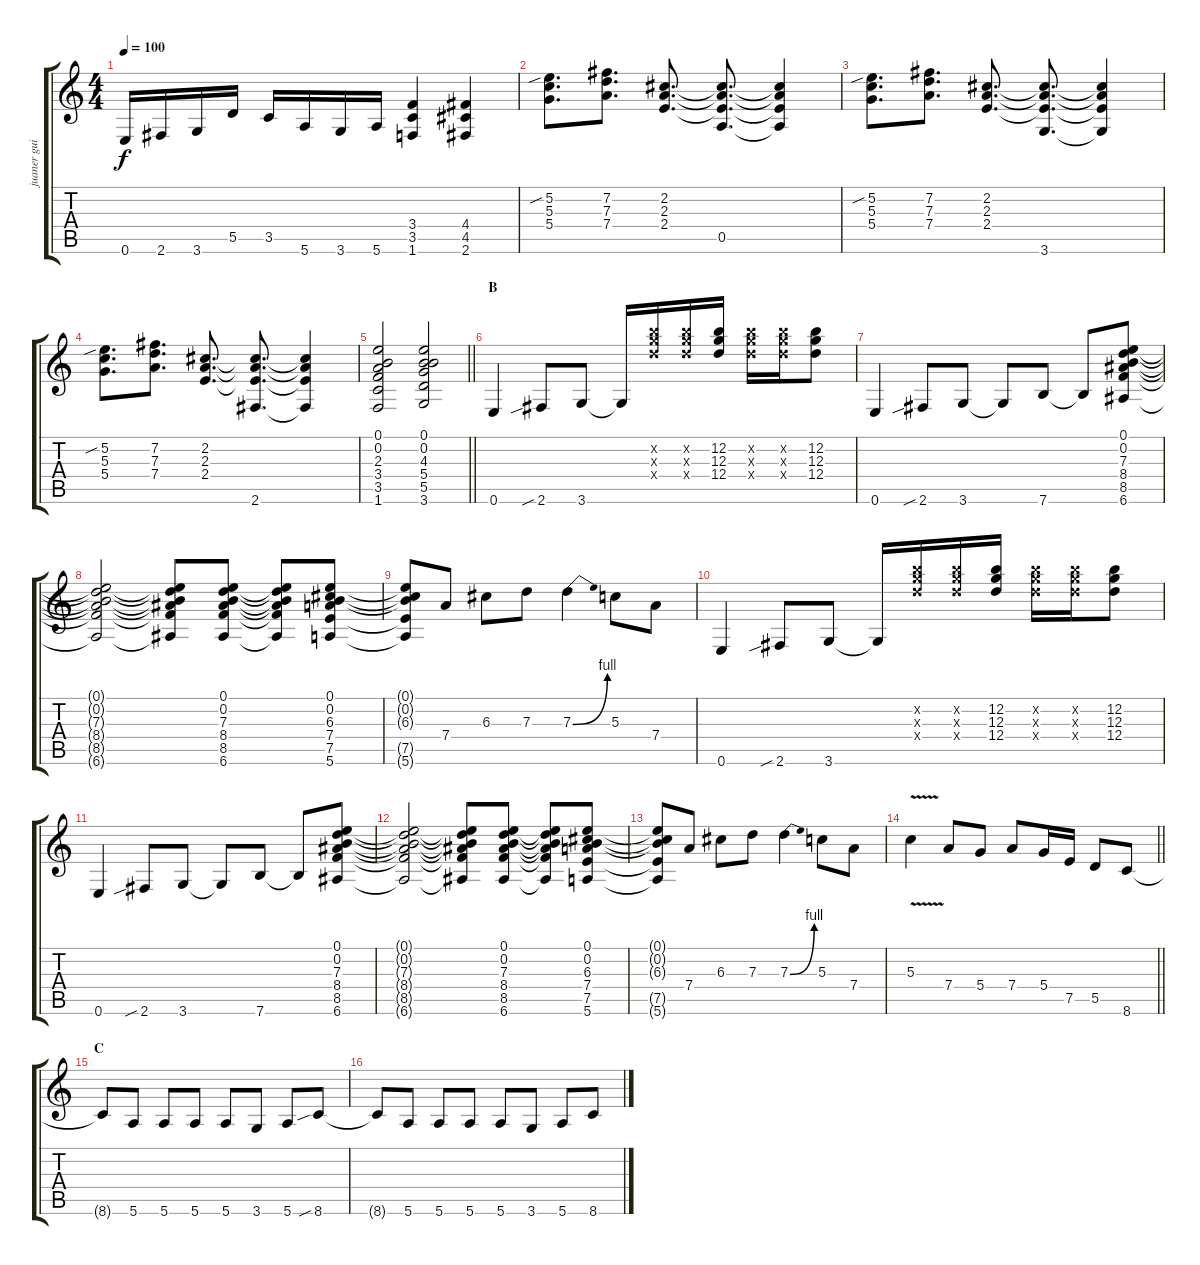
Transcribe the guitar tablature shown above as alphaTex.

\track ("juaner guitar" "juaner gui") {instrument distortionguitar}
\staff {score tabs}
\tuning (E4 B3 G3 D3 A2 E2) {hide}
\ts (4 4)
\tempo 100
\clef g2
\ks c
0.6.16{dy f} 2.6.16 3.6.16 5.5.16 3.5.16 5.6.16 3.6.16 5.6.16 (3.4 3.5 1.6).4 (4.4 4.5 2.6).4 |
(5.2{sib} 5.3 5.4).8{d} (7.2 7.3 7.4).8{d} (2.2 2.3 2.4).8{d} (2.2{t} 2.3{t} 2.4{t} 0.5).8{d} (2.2{t} 2.3{t} 2.4{t} 0.5{t}).4 |
(5.2{sib} 5.3 5.4).8{d} (7.2 7.3 7.4).8{d} (2.2 2.3 2.4).8{d} (2.2{t} 2.3{t} 2.4{t} 3.6).8{d} (2.2{t} 2.3{t} 2.4{t} 3.6{t}).4 |
(5.2{sib} 5.3 5.4).8{d} (7.2 7.3 7.4).8{d} (2.2 2.3 2.4).8{d} (2.2{t} 2.3{t} 2.4{t} 2.6).8{d} (2.2{t} 2.3{t} 2.4{t} 2.6{t}).4 |
\barLineRight lightlight
(0.1 0.2 2.3 3.4 3.5 1.6).2 (0.1 0.2 4.3 5.4 5.5 3.6).2 |
\section ("" "B")
0.6.4 2.6{sib}.8 3.6.8 3.6{t}.16 (12.2{x} 12.3{x} 12.4{x}).16 (12.2{x} 12.3{x} 12.4{x}).16 (12.2 12.3 12.4).16 (12.2{x} 12.3{x} 12.4{x}).16 (12.2{x} 12.3{x} 12.4{x}).16 (12.2 12.3 12.4).8 |
0.6.4 2.6{sib}.8 3.6.8 3.6{t}.8 7.6.8 7.6{t}.8 (0.1 0.2 7.3 8.4 8.5 6.6).8 |
(0.1{t} 0.2{t} 7.3{t} 8.4{t} 8.5{t} 6.6{t}).2 (0.1{t} 0.2{t} 7.3{t} 8.4{t} 8.5{t} 6.6{t}).8 (0.1 0.2 7.3 8.4 8.5 6.6).8 (0.1{t} 0.2{t} 7.3{t} 8.4{t} 8.5{t} 6.6{t}).8 (0.1 0.2 6.3 7.4 7.5 5.6).8 |
(0.1{t} 0.2{t} 6.3{t} 7.5{t} 5.6{t}).8 7.4.8 6.3.8 7.3.8 7.3{be (bend 0 0 60 4)}.4 5.3.8 7.4.8 |
0.6.4 2.6{sib}.8 3.6.8 3.6{t}.16 (12.2{x} 12.3{x} 12.4{x}).16 (12.2{x} 12.3{x} 12.4{x}).16 (12.2 12.3 12.4).16 (12.2{x} 12.3{x} 12.4{x}).16 (12.2{x} 12.3{x} 12.4{x}).16 (12.2 12.3 12.4).8 |
0.6.4 2.6{sib}.8 3.6.8 3.6{t}.8 7.6.8 7.6{t}.8 (0.1 0.2 7.3 8.4 8.5 6.6).8 |
(0.1{t} 0.2{t} 7.3{t} 8.4{t} 8.5{t} 6.6{t}).2 (0.1{t} 0.2{t} 7.3{t} 8.4{t} 8.5{t} 6.6{t}).8 (0.1 0.2 7.3 8.4 8.5 6.6).8 (0.1{t} 0.2{t} 7.3{t} 8.4{t} 8.5{t} 6.6{t}).8 (0.1 0.2 6.3 7.4 7.5 5.6).8 |
(0.1{t} 0.2{t} 6.3{t} 7.5{t} 5.6{t}).8 7.4.8 6.3.8 7.3.8 7.3{be (bend 0 0 60 4)}.4 5.3.8 7.4.8 |
\barLineRight lightlight
5.3{v}.4 7.4.8 5.4.8 7.4.8 5.4.16 7.5.16 5.5.8 8.6.8 |
\section ("" "C")
8.6{t}.8 5.6.8 5.6.8 5.6.8 5.6.8 3.6.8 5.6.8 8.6{sib}.8 |
8.6{t}.8 5.6.8 5.6.8 5.6.8 5.6.8 3.6.8 5.6.8 8.6.8
